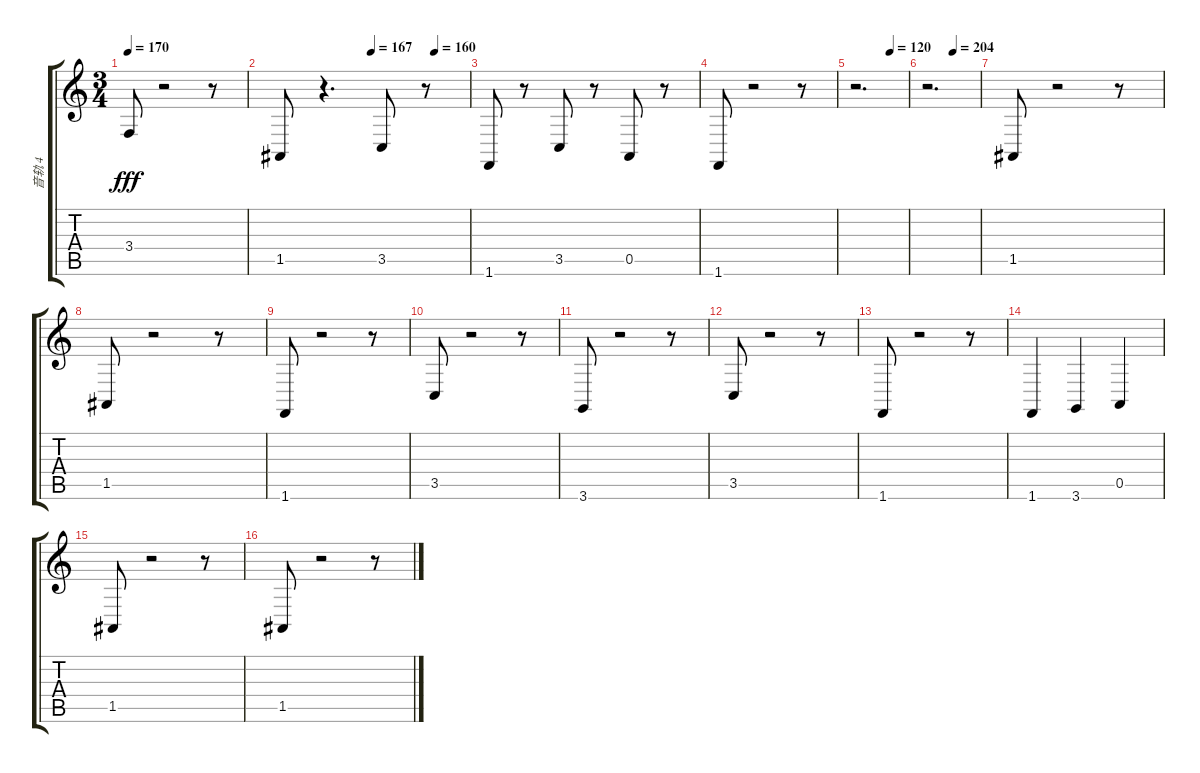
\track ("音轨 4" "音轨 4") {instrument stringensemble1}
\staff {score tabs}
\tuning (E4 B3 G3 D3 A2 E2) {hide}
\ts (3 4)
\tempo 170
\clef g2
\ks c
3.4.8{dy fff} r.2 r.8 |
\tempo (167 0.4861111111111111)
\tempo (160 0.8194444444444444)
1.5.8 r.4{d} 3.5.8 r.8 |
1.6.8 r.8 3.5.8 r.8 0.5.8 r.8 |
1.6.8 r.2 r.8 |
\tempo (120 0.6666666666666666)
r.2{d} |
\tempo (204 0.5)
r.2{d} |
1.5.8 r.2 r.8 |
1.5.8 r.2 r.8 |
1.6.8 r.2 r.8 |
3.5.8 r.2 r.8 |
3.6.8 r.2 r.8 |
3.5.8 r.2 r.8 |
1.6.8 r.2 r.8 |
1.6.4 3.6.4 0.5.4 |
1.5.8 r.2 r.8 |
1.5.8 r.2 r.8
